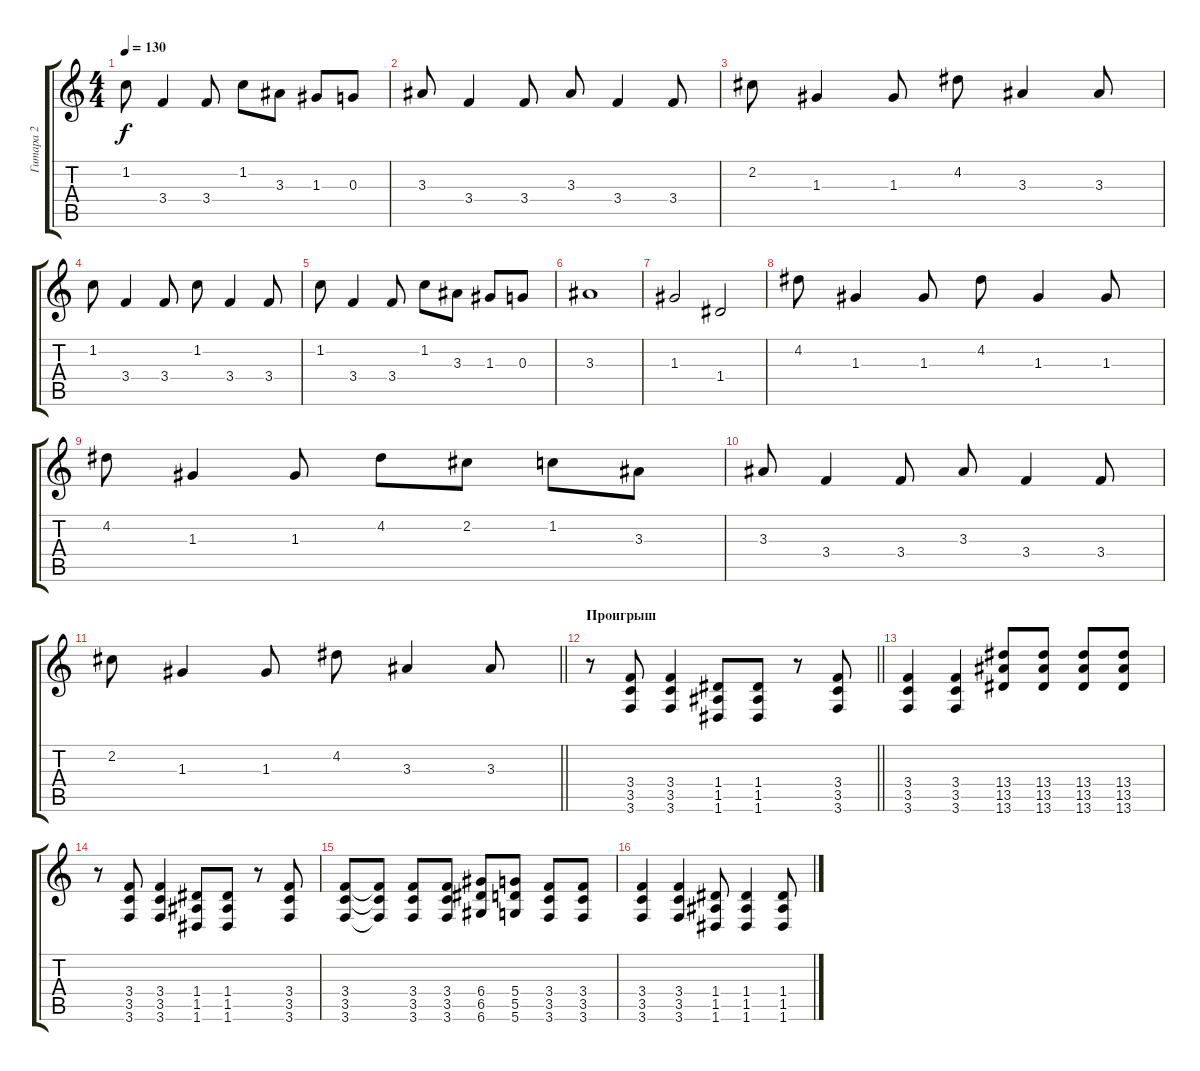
\track ("Гитара 2" "Гитара 2") {instrument overdrivenguitar}
\staff {score tabs}
\tuning (E4 B3 G3 D3 A2 D2) {hide}
\ts (4 4)
\tempo 130
\clef g2
\ks c
1.2.8{dy f} 3.4.4 3.4.8 1.2.8 3.3.8 1.3.8 0.3.8 |
3.3.8 3.4.4 3.4.8 3.3.8 3.4.4 3.4.8 |
2.2.8 1.3.4 1.3.8 4.2.8 3.3.4 3.3.8 |
1.2.8 3.4.4 3.4.8 1.2.8 3.4.4 3.4.8 |
1.2.8 3.4.4 3.4.8 1.2.8 3.3.8 1.3.8 0.3.8 |
3.3.1 |
1.3.2 1.4.2 |
4.2.8 1.3.4 1.3.8 4.2.8 1.3.4 1.3.8 |
4.2.8 1.3.4 1.3.8 4.2.8 2.2.8 1.2.8 3.3.8 |
3.3.8 3.4.4 3.4.8 3.3.8 3.4.4 3.4.8 |
\barLineRight lightlight
2.2.8 1.3.4 1.3.8 4.2.8 3.3.4 3.3.8 |
\section ("" "Проигрыш")
\barLineRight lightlight
r.8 (3.4 3.5 3.6).8 (3.4 3.5 3.6).4 (1.4 1.5 1.6).8 (1.4 1.5 1.6).8 r.8 (3.4 3.5 3.6).8 |
\section ("" "")
(3.4 3.5 3.6).4 (3.4 3.5 3.6).4 (13.4 13.5 13.6).8 (13.4 13.5 13.6).8 (13.4 13.5 13.6).8 (13.4 13.5 13.6).8 |
r.8 (3.4 3.5 3.6).8 (3.4 3.5 3.6).4 (1.4 1.5 1.6).8 (1.4 1.5 1.6).8 r.8 (3.4 3.5 3.6).8 |
(3.4 3.5 3.6).8 (3.4{t} 3.5{t} 3.6{t}).8 (3.4 3.5 3.6).8 (3.4 3.5 3.6).8 (6.4 6.5 6.6).8 (5.4 5.5 5.6).8 (3.4 3.5 3.6).8 (3.4 3.5 3.6).8 |
(3.4 3.5 3.6).4 (3.4 3.5 3.6).4 (1.4 1.5 1.6).8 (1.4 1.5 1.6).4 (1.4 1.5 1.6).8
